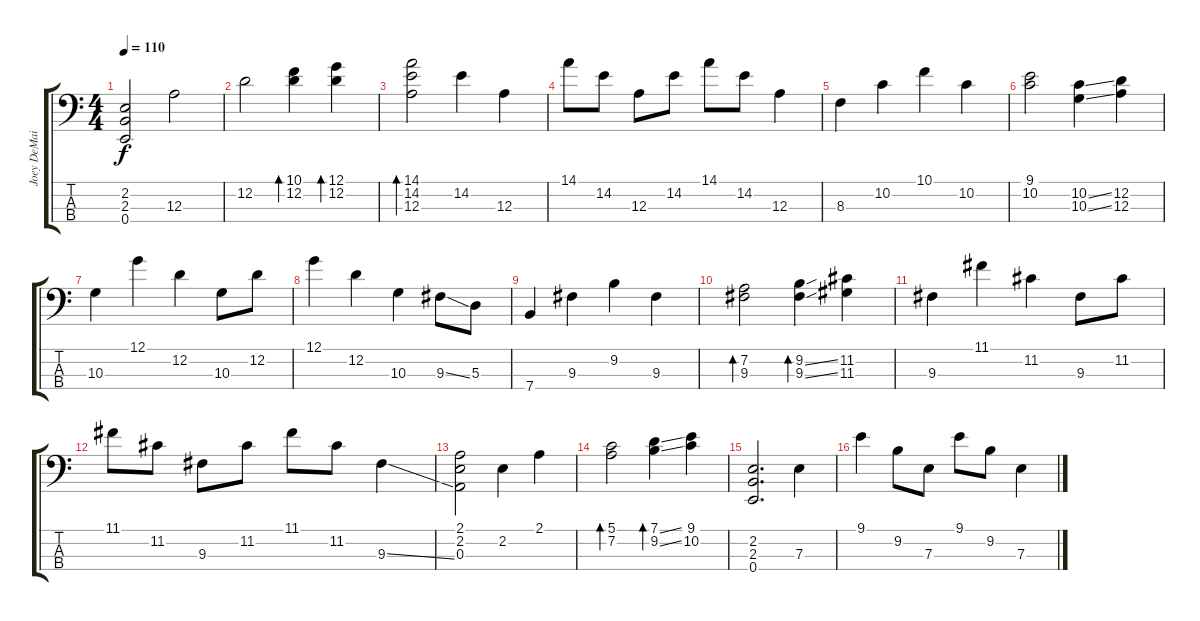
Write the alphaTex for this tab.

\track ("Joey DeMaio" "Joey DeMai") {instrument slapbass2}
\staff {score tabs}
\tuning (G2 D2 A1 E1) {hide}
\ts (4 4)
\tempo 110
\clef f4
\ks c
(2.2 2.3 0.4).2{dy f} 12.3.2 |
12.2.2 (10.1 12.2).4{bd 120} (12.1 12.2).4{bd 120} |
(14.1 14.2 12.3).2{bd 240} 14.2.4 12.3.4 |
14.1.8 14.2.8 12.3.8 14.2.8 14.1.8 14.2.8 12.3.4 |
8.3.4 10.2.4 10.1.4 10.2.4 |
(9.1 10.2).2 (10.2{ss} 10.3{ss}).4 (12.2 12.3).4 |
10.3.4 12.1.4 12.2.4 10.3.8 12.2.8 |
12.1.4 12.2.4 10.3.4 9.3{ss}.8 5.3.8 |
7.4.4 9.3.4 9.2.4 9.3.4 |
(7.2 9.3).2{bd 240} (9.2{ss} 9.3{ss}).4{bd 240} (11.2 11.3).4 |
9.3.4 11.1.4 11.2.4 9.3.8 11.2.8 |
11.1.8 11.2.8 9.3.8 11.2.8 11.1.8 11.2.8 9.3{ss}.4 |
(2.1 2.2 0.3).2 2.2.4 2.1.4 |
(5.1 7.2).2{bd 240} (7.1{ss} 9.2{ss}).4{bd 240} (9.1 10.2).4 |
(2.2 2.3 0.4).2{d} 7.3.4 |
9.1.4 9.2.8 7.3.8 9.1.8 9.2.8 7.3.4
